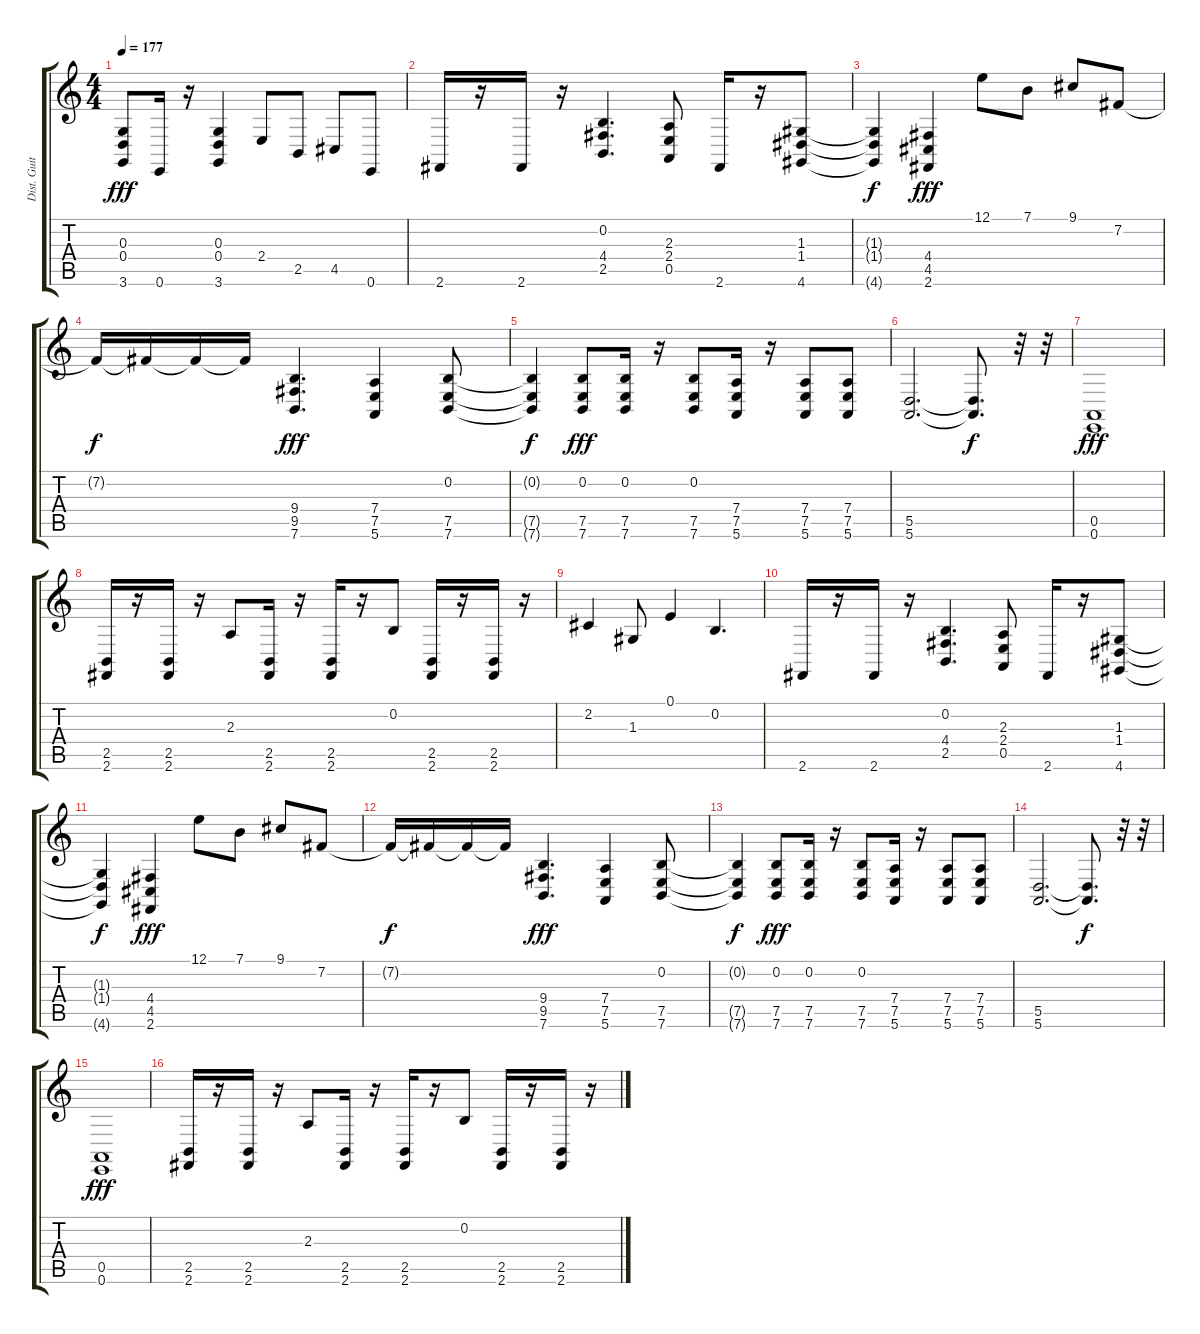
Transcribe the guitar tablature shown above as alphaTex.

\track ("Dist. Guitar 5" "Dist. Guit") {instrument stringensemble1}
\staff {score tabs}
\tuning (E4 B3 G3 D3 A2 E2) {hide}
\ts (4 4)
\tempo 177
\clef g2
\ks c
(0.3 0.4 3.6).8{dy fff} 0.6.16 r.16 (0.3 0.4 3.6).4 2.4.8 2.5.8 4.5.8 0.6.8 |
2.6.16 r.16 2.6.16 r.16 (0.2 4.4 2.5).4{d} (2.3 2.4 0.5).8 2.6.16 r.16 (1.3 1.4 4.6).8 |
(1.3{t} 1.4{t} 4.6{t}).4{dy f} (4.4 4.5 2.6).4{dy fff} 12.1.8 7.1.8 9.1.8 7.2.8 |
7.2{t}.16{dy f} 7.2{t}.16 7.2{t}.16 7.2{t}.16 (9.4 9.5 7.6).4{d dy fff} (7.4 7.5 5.6).4 (0.2 7.5 7.6).8 |
(0.2{t} 7.5{t} 7.6{t}).4{dy f} (0.2 7.5 7.6).8{dy fff} (0.2 7.5 7.6).16 r.16 (0.2 7.5 7.6).8 (7.4 7.5 5.6).16 r.16 (7.4 7.5 5.6).8 (7.4 7.5 5.6).8 |
(5.5 5.6).2{d} (5.5{t} 5.6{t}).8{d dy f} r.32 r.32 |
(0.5 0.6).1{dy fff} |
(2.5 2.6).16 r.16 (2.5 2.6).16 r.16 2.3.8 (2.5 2.6).16 r.16 (2.5 2.6).16 r.16 0.2.8 (2.5 2.6).16 r.16 (2.5 2.6).16 r.16 |
2.2.4 1.3.8 0.1.4 0.2.4{d} |
2.6.16 r.16 2.6.16 r.16 (0.2 4.4 2.5).4{d} (2.3 2.4 0.5).8 2.6.16 r.16 (1.3 1.4 4.6).8 |
(1.3{t} 1.4{t} 4.6{t}).4{dy f} (4.4 4.5 2.6).4{dy fff} 12.1.8 7.1.8 9.1.8 7.2.8 |
7.2{t}.16{dy f} 7.2{t}.16 7.2{t}.16 7.2{t}.16 (9.4 9.5 7.6).4{d dy fff} (7.4 7.5 5.6).4 (0.2 7.5 7.6).8 |
(0.2{t} 7.5{t} 7.6{t}).4{dy f} (0.2 7.5 7.6).8{dy fff} (0.2 7.5 7.6).16 r.16 (0.2 7.5 7.6).8 (7.4 7.5 5.6).16 r.16 (7.4 7.5 5.6).8 (7.4 7.5 5.6).8 |
(5.5 5.6).2{d} (5.5{t} 5.6{t}).8{d dy f} r.32 r.32 |
(0.5 0.6).1{dy fff} |
(2.5 2.6).16 r.16 (2.5 2.6).16 r.16 2.3.8 (2.5 2.6).16 r.16 (2.5 2.6).16 r.16 0.2.8 (2.5 2.6).16 r.16 (2.5 2.6).16 r.16
